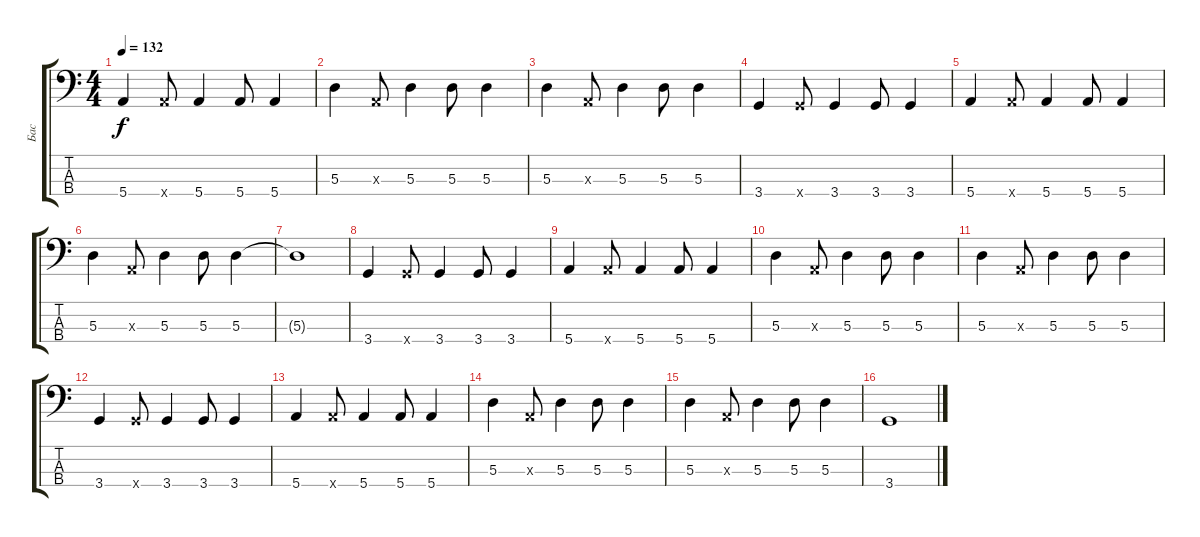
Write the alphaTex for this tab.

\track ("Бас" "Бас") {instrument electricbasspick}
\staff {score tabs}
\tuning (G2 D2 A1 E1) {hide}
\ts (4 4)
\tempo 132
\clef f4
\ks c
5.4.4{dy f} 5.4{x}.8 5.4.4 5.4.8 5.4.4 |
5.3.4 0.3{x}.8 5.3.4 5.3.8 5.3.4 |
5.3.4 0.3{x}.8 5.3.4 5.3.8 5.3.4 |
3.4.4 3.4{x}.8 3.4.4 3.4.8 3.4.4 |
5.4.4 5.4{x}.8 5.4.4 5.4.8 5.4.4 |
5.3.4 0.3{x}.8 5.3.4 5.3.8 5.3.4 |
5.3{t}.1 |
3.4.4 3.4{x}.8 3.4.4 3.4.8 3.4.4 |
5.4.4 5.4{x}.8 5.4.4 5.4.8 5.4.4 |
5.3.4 0.3{x}.8 5.3.4 5.3.8 5.3.4 |
5.3.4 0.3{x}.8 5.3.4 5.3.8 5.3.4 |
3.4.4 3.4{x}.8 3.4.4 3.4.8 3.4.4 |
5.4.4 5.4{x}.8 5.4.4 5.4.8 5.4.4 |
5.3.4 0.3{x}.8 5.3.4 5.3.8 5.3.4 |
5.3.4 0.3{x}.8 5.3.4 5.3.8 5.3.4 |
3.4.1
